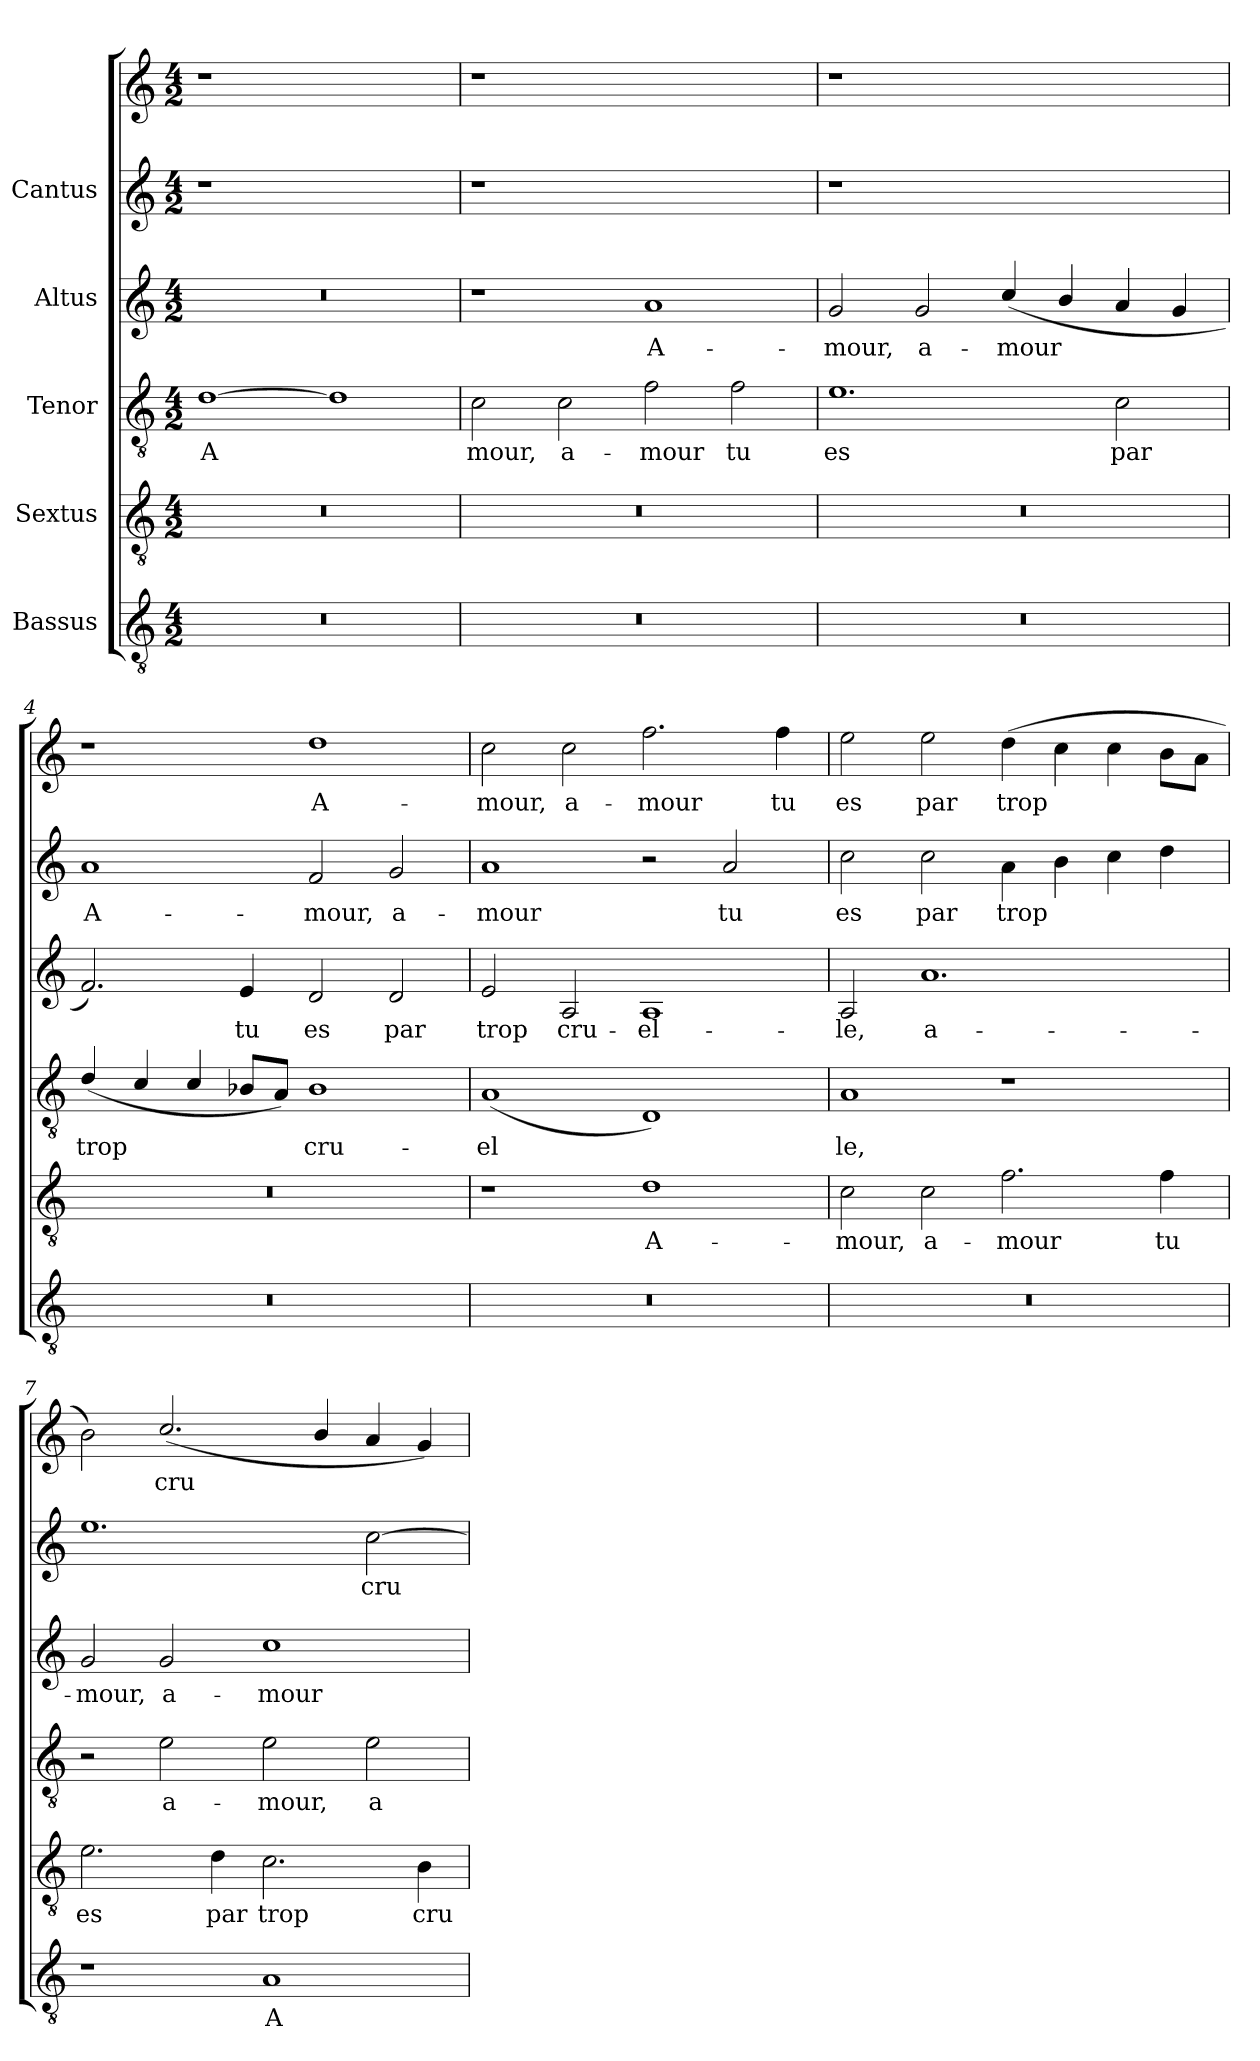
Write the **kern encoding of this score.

**kern	**text	**kern	**text	**kern	**text	**kern	**text	**kern	**text	**kern	**text
*part5	*part5	*part4	*part4	*part3	*part3	*part2	*part2	*part1	*part1	*part1	*part1
*staff6	*staff6	*staff5	*staff5	*staff4	*staff4	*staff3	*staff3	*staff2	*staff2	*staff1	*staff1
*I"Bassus	*	*I"Sextus	*	*I"Tenor	*	*I"Altus	*	*I"Cantus	*	*	*
!!LO:PB:g=z
*stria5	*	*stria5	*	*stria5	*	*stria5	*	*stria5	*	*stria5	*
*clefGv2	*	*clefGv2	*	*clefGv2	*	*clefG2	*	*clefG2	*	*clefG2	*
*M4/2	*	*M4/2	*	*M4/2	*	*M4/2	*	*M4/2	*	*M4/2	*
*MM156	*	*MM156	*	*MM156	*	*MM156	*	*MM156	*	*MM156	*
=1	=1	=1	=1	=1	=1	=1	=1	=1	=1	=1	=1
!	!	!	!	!	!LO:LY:b:cj	!	!	!	!	!	!
0r	.	0r	.	[>1d	A-	0r	.	1r	.	1r	.
!	!	!	!	!	!LO:LY:b:cj	!	!	!	!	!	!
.	.	.	.	1d]	--	.	.	1ryy	.	1ryy	.
=2	=2	=2	=2	=2	=2	=2	=2	=2	=2	=2	=2
!	!	!	!	!	!LO:LY:b:cj	!	!	!	!	!	!
0r	.	0r	.	2c\	-mour,	1r	.	1r	.	1r	.
!	!	!	!	!	!LO:LY:b:cj	!	!	!	!	!	!
.	.	.	.	2c\	a-	.	.	.	.	.	.
!	!	!	!	!	!LO:LY:b:cj	!	!LO:LY:b:cj	!	!	!	!
.	.	.	.	2f\	-mour	1a	A-	1ryy	.	1ryy	.
!	!	!	!	!	!LO:LY:b:cj	!	!	!	!	!	!
.	.	.	.	2f\	tu	.	.	.	.	.	.
=3	=3	=3	=3	=3	=3	=3	=3	=3	=3	=3	=3
!	!	!	!	!	!LO:LY:b:cj	!	!LO:LY:b:cj	!	!	!	!
0r	.	0r	.	1.e	es	2g/	-mour,	1r	.	1r	.
!	!	!	!	!	!	!	!LO:LY:b:cj	!	!	!	!
.	.	.	.	.	.	2g/	a-	.	.	.	.
!	!	!	!	!	!	!	!LO:LY:b:cj	!	!	!	!
.	.	.	.	.	.	(<4cc/	-mour	1ryy	.	1ryy	.
!	!	!	!	!	!	!	!LO:LY:b:cj	!	!	!	!
.	.	.	.	.	.	4b/	.	.	.	.	.
!	!	!	!	!	!LO:LY:b:cj	!	!LO:LY:b:cj	!	!	!	!
.	.	.	.	2c\	par	4a/	.	.	.	.	.
!	!	!	!	!	!	!	!LO:LY:b:cj	!	!	!	!
.	.	.	.	.	.	4g/	.	.	.	.	.
!!LO:LB:g=z
=4	=4	=4	=4	=4	=4	=4	=4	=4	=4	=4	=4
!	!	!	!	!	!LO:LY:b:cj	!	!LO:LY:b:cj	!	!LO:LY:b:cj	!	!
0r	.	0r	.	(<4d/	trop	2.f/)	.	1a	-A-	1r	.
!	!	!	!	!	!LO:LY:b:cj	!	!	!	!	!	!
.	.	.	.	4c/	.	.	.	.	.	.	.
!	!	!	!	!	!LO:LY:b:cj	!	!	!	!	!	!
.	.	.	.	4c/	.	.	.	.	.	.	.
!	!	!	!	!	!LO:LY:b:cj	!	!LO:LY:b:cj	!	!	!	!
.	.	.	.	8B-X/L	.	4e/	tu	.	.	.	.
!	!	!	!	!	!LO:LY:b:cj	!	!	!	!	!	!
.	.	.	.	8A/J)	.	.	.	.	.	.	.
!	!	!	!	!	!LO:LY:b:cj	!	!LO:LY:b:cj	!	!LO:LY:b:cj	!	!LO:LY:b:cj
.	.	.	.	1B-	cru-	2d/	es	2f/	-mour,	1dd	A-
!	!	!	!	!	!	!	!LO:LY:b:cj	!	!LO:LY:b:cj	!	!
.	.	.	.	.	.	2d/	par	2g/	a-	.	.
=5	=5	=5	=5	=5	=5	=5	=5	=5	=5	=5	=5
!	!	!	!	!	!LO:LY:b:cj	!	!LO:LY:b:cj	!	!LO:LY:b:cj	!	!LO:LY:b:cj
0r	.	1r	.	(<1A	-el-	2e/	trop	1a	mour	2cc\	-mour,
!	!	!	!	!	!	!	!LO:LY:b:cj	!	!	!	!LO:LY:b:cj
.	.	.	.	.	.	2A/	cru-	.	.	2cc\	a-
!	!	!	!LO:LY:b:cj	!	!LO:LY:b:cj	!	!LO:LY:b:cj	!	!	!	!LO:LY:b:cj
.	.	1d	A-	1D)	--	1A	-el-	2r	.	2.ff\	-mour
!	!	!	!	!	!	!	!	!	!LO:LY:b:cj	!	!
.	.	.	.	.	.	.	.	2a/	tu	.	.
!	!	!	!	!	!	!	!	!	!	!	!LO:LY:b:cj
.	.	.	.	.	.	.	.	.	.	4ff\	tu
=6	=6	=6	=6	=6	=6	=6	=6	=6	=6	=6	=6
!	!	!	!LO:LY:b:cj	!	!LO:LY:b:cj	!	!LO:LY:b:cj	!	!LO:LY:b:cj	!	!LO:LY:b:cj
0r	.	2c\	-mour,	1A	-le,	2A/	-le,	2cc\	es	2ee\	es
!	!	!	!LO:LY:b:cj	!	!	!	!LO:LY:b:cj	!	!LO:LY:b:cj	!	!LO:LY:b:cj
.	.	2c\	a-	.	.	1.a	a-	2cc\	par	2ee\	par
!	!	!	!LO:LY:b:cj	!	!	!	!	!	!LO:LY:b:cj	!	!LO:LY:b:cj
.	.	2.f\	-mour	1r	.	.	.	4a\	trop	(>4dd\	trop
!	!	!	!	!	!	!	!	!	!LO:LY:b:cj	!	!LO:LY:b:cj
.	.	.	.	.	.	.	.	4b\	.	4cc\	.
!	!	!	!	!	!	!	!	!	!LO:LY:b:cj	!	!LO:LY:b:cj
.	.	.	.	.	.	.	.	4cc\	.	4cc\	.
!	!	!	!LO:LY:b:cj	!	!	!	!	!	!LO:LY:b:cj	!	!LO:LY:b:cj
.	.	4f\	tu	.	.	.	.	4dd\	.	8b\L	.
!	!	!	!	!	!	!	!	!	!	!	!LO:LY:b:cj
.	.	.	.	.	.	.	.	.	.	8a\J	.
!!LO:LB:g=z
=7	=7	=7	=7	=7	=7	=7	=7	=7	=7	=7	=7
!	!	!	!LO:LY:b:cj	!	!	!	!LO:LY:b:cj	!	!LO:LY:b:cj	!	!LO:LY:b:cj
1r	.	2.e\	es	2r	.	2g/	-mour,	1.ee	-	2b\)	.
!	!	!	!	!	!LO:LY:b:cj	!	!LO:LY:b:cj	!	!	!	!LO:LY:b:cj
.	.	.	.	2e\	a-	2g/	a-	.	.	(<2.cc/	cru-
!	!	!	!LO:LY:b:cj	!	!	!	!	!	!	!	!
.	.	4d\	par	.	.	.	.	.	.	.	.
!	!LO:LY:b:cj	!	!LO:LY:b:cj	!	!LO:LY:b:cj	!	!LO:LY:b:cj	!	!	!	!
1A	A-	2.c\	trop	2e\	-mour,	1cc	-mour	.	.	.	.
!	!	!	!	!	!	!	!	!	!	!	!LO:LY:b:cj
.	.	.	.	.	.	.	.	.	.	4b/	--
!	!	!	!	!	!LO:LY:b:cj	!	!	!	!LO:LY:b:cj	!	!LO:LY:b:cj
.	.	.	.	2e\	a-	.	.	[>2cc\	cru-	4a/	--
!	!	!	!LO:LY:b:cj	!	!	!	!	!	!	!	!LO:LY:b:cj
.	.	4B\	cru-	.	.	.	.	.	.	4g/)	--
=	=	=	=	=	=	=	=	=	=	=	=
*-	*-	*-	*-	*-	*-	*-	*-	*-	*-	*-	*-
